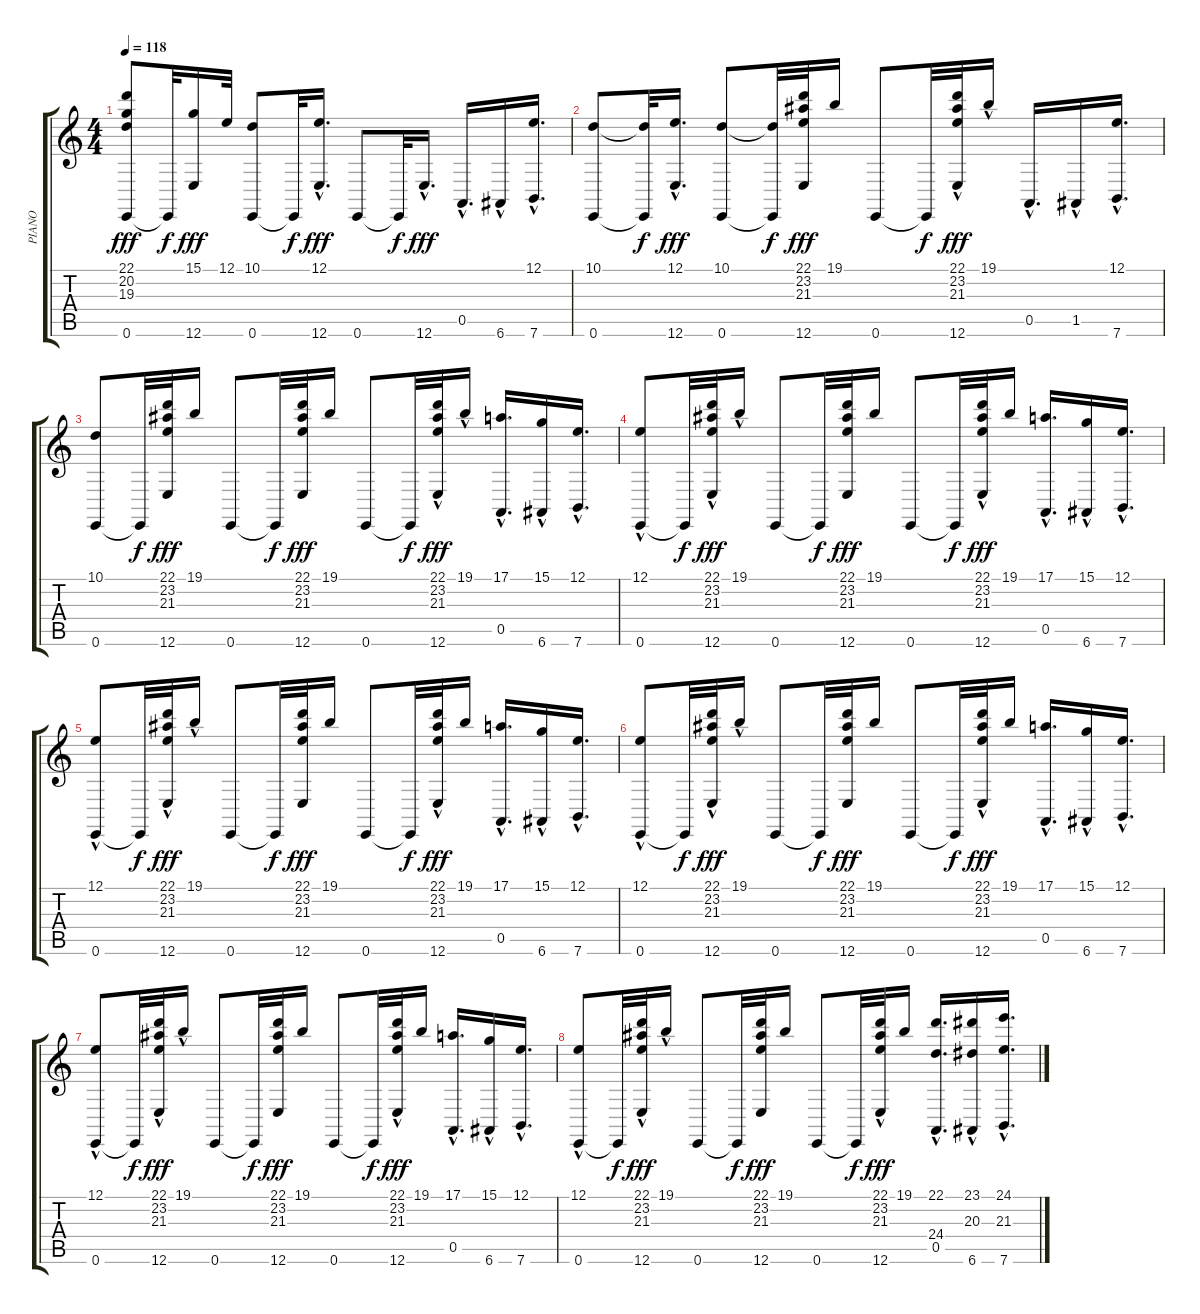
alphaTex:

\track ("PIANO" "PIANO") {instrument acousticgrandpiano}
\staff {score tabs}
\tuning (E4 B3 G3 D3 A2 E2) {hide}
\ts (4 4)
\tempo 118
\clef g2
\ks c
(22.1 20.2 19.3 0.6).8{dy fff} 0.6{t}.32{dy f} (15.1 12.6).16{dy fff} 12.1.32 (10.1 0.6).8 0.6{t}.32{dy f} (12.1{hac} 12.6).16{d dy fff} 0.6.8 0.6{t}.32{dy f} 12.6{hac}.16{d dy fff} 0.5{hac}.16{d} 6.6{hac}.16 (12.1{hac} 7.6).16{d} |
(10.1 0.6).8 (10.1{t} 0.6{t}).32{dy f} (12.1{hac} 12.6).16{d dy fff} (10.1 0.6).8 (10.1{t} 0.6{t}).32{dy f} (22.1 23.2 21.3 12.6).32{dy fff} 19.1.16 0.6.8 0.6{t}.32{dy f} (22.1 23.2 21.3 12.6{hac}).32{dy fff} 19.1{hac}.16 0.5{hac}.16{d} 1.5{hac}.16 (12.1 7.6{hac}).16{d} |
(10.1 0.6).8 0.6{t}.32{dy f} (22.1 23.2 21.3 12.6).32{dy fff} 19.1.16 0.6.8 0.6{t}.32{dy f} (22.1 23.2 21.3 12.6).32{dy fff} 19.1.16 0.6.8 0.6{t}.32{dy f} (22.1 23.2 21.3 12.6{hac}).32{dy fff} 19.1{hac}.16 (17.1{hac} 0.5{hac}).16{d} (15.1{hac} 6.6{hac}).16 (12.1{hac} 7.6{hac}).16{d} |
(12.1{hac} 0.6).8 0.6{t}.32{dy f} (22.1{hac} 23.2 21.3{hac} 12.6).32{dy fff} 19.1{hac}.16 0.6.8 0.6{t}.32{dy f} (22.1 23.2 21.3 12.6).32{dy fff} 19.1.16 0.6.8 0.6{t}.32{dy f} (22.1{hac} 23.2 21.3{hac} 12.6{hac}).32{dy fff} 19.1.16 (17.1{hac} 0.5{hac}).16{d} (15.1{hac} 6.6{hac}).16 (12.1{hac} 7.6{hac}).16{d} |
(12.1{hac} 0.6).8 0.6{t}.32{dy f} (22.1{hac} 23.2 21.3{hac} 12.6).32{dy fff} 19.1{hac}.16 0.6.8 0.6{t}.32{dy f} (22.1 23.2 21.3 12.6).32{dy fff} 19.1.16 0.6.8 0.6{t}.32{dy f} (22.1{hac} 23.2 21.3{hac} 12.6{hac}).32{dy fff} 19.1.16 (17.1{hac} 0.5{hac}).16{d} (15.1{hac} 6.6{hac}).16 (12.1{hac} 7.6).16{d} |
(12.1{hac} 0.6).8 0.6{t}.32{dy f} (22.1{hac} 23.2 21.3{hac} 12.6).32{dy fff} 19.1{hac}.16 0.6.8 0.6{t}.32{dy f} (22.1 23.2 21.3 12.6).32{dy fff} 19.1.16 0.6.8 0.6{t}.32{dy f} (22.1{hac} 23.2 21.3{hac} 12.6{hac}).32{dy fff} 19.1.16 (17.1{hac} 0.5{hac}).16{d} (15.1{hac} 6.6{hac}).16 (12.1{hac} 7.6{hac}).16{d} |
(12.1{hac} 0.6).8 0.6{t}.32{dy f} (22.1{hac} 23.2 21.3{hac} 12.6).32{dy fff} 19.1{hac}.16 0.6.8 0.6{t}.32{dy f} (22.1 23.2 21.3 12.6).32{dy fff} 19.1.16 0.6.8 0.6{t}.32{dy f} (22.1{hac} 23.2 21.3{hac} 12.6{hac}).32{dy fff} 19.1.16 (17.1{hac} 0.5{hac}).16{d} (15.1{hac} 6.6{hac}).16 (12.1{hac} 7.6{hac}).16{d} |
(12.1{hac} 0.6).8 0.6{t}.32{dy f} (22.1{hac} 23.2 21.3{hac} 12.6).32{dy fff} 19.1{hac}.16 0.6.8 0.6{t}.32{dy f} (22.1 23.2 21.3 12.6).32{dy fff} 19.1.16 0.6.8 0.6{t}.32{dy f} (22.1{hac} 23.2 21.3{hac} 12.6{hac}).32{dy fff} 19.1.16 (22.1{hac} 24.4{hac} 0.5{hac}).16{d} (23.1{hac} 20.3{hac} 6.6{hac}).16 (24.1{hac} 21.3{hac} 7.6{hac}).16{d}
